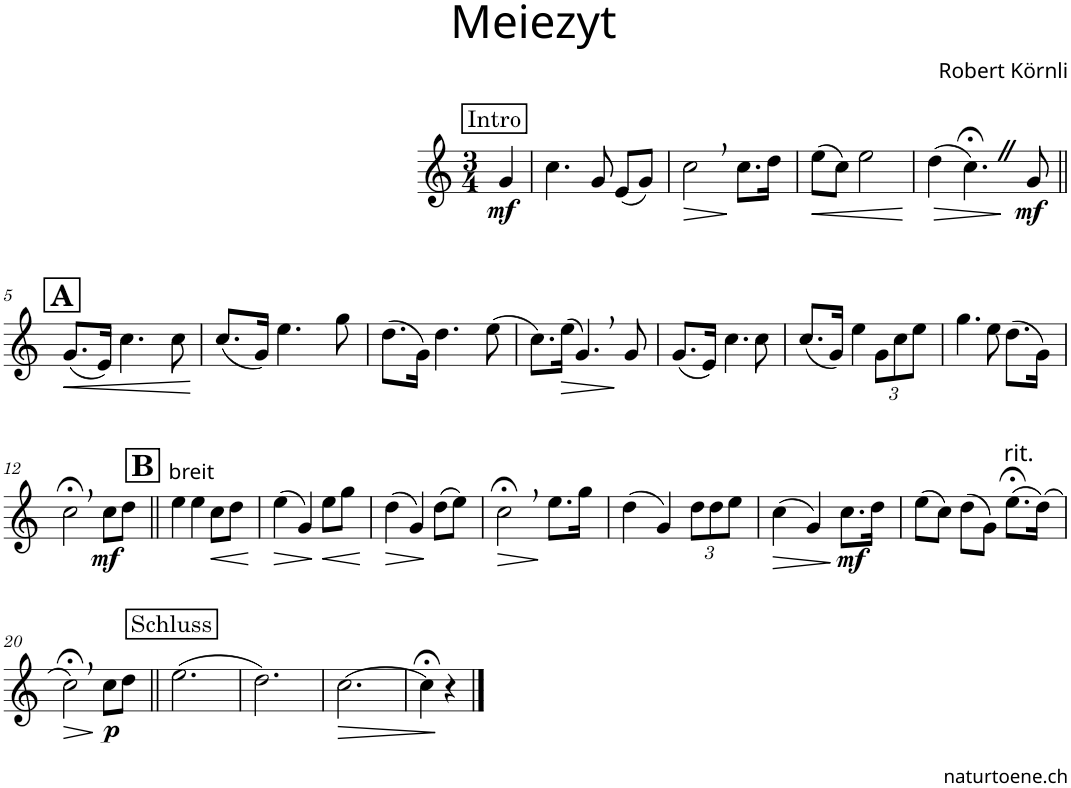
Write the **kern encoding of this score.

**kern	**dynam
*part1	*part1
*staff1	*staff1
*I"Alphorn	*
*I'Alphn.	*
*clefG2	*
*Trd4c6	*
*k[]	*
*M3/4	*
!!LO:REH:place=s1:a:cj:fs=11:t=Intro
=	=
!	!LO:DY:b
4g/	mf
=1	=1
4.cc\	.
8g/	.
(8e/L	.
8g/J)	.
=2	=2
!	!LO:HP:b
2cc,\	>
8.cc\L	]
16dd\Jk	.
=3	=3
!	!LO:HP:b
(8ee\L	<
8cc\J)	.
2ee\	.
.	[
=4	=4
!	!LO:HP:b
(4dd\	>
4.cc;<\)	.
!	!LO:DY:n=1:b
8g/	] mf
!!LO:LB:g=z
!!LO:REH:place=s1:a:B:cj:fs=14:t=A
=5||	=5||
!	!LO:HP:b
(8.g/L	<
16e/Jk)	.
4.cc\	.
8cc\	.
.	[
=6	=6
(8.cc/L	.
16g/Jk)	.
4.ee\	.
8gg\	.
=7	=7
(8.dd\L	.
16g\Jk)	.
4.dd\	.
(8ee\	.
=8	=8
8.cc\L)	.
!	!LO:HP:b
(16ee\Jk	>
4.g,/)	.
8g/	]
=9	=9
(8.g/L	.
16e/Jk)	.
4.cc\	.
8cc\	.
=10	=10
(8.cc/L	.
16g/Jk)	.
4ee\	.
*Xbrackettup	*
12g\L	.
12cc\	.
12ee\J	.
=11	=11
4.gg\	.
8ee\	.
(8.dd\L	.
16g\Jk)	.
!!LO:LB:g=z
=12	=12
2cc;<,\	.
!	!LO:DY:b
8cc\L	mf
8dd\J	.
!!LO:REH:place=s1:a:B:cj:fs=14:t=B
=13||	=13||
!LO:TX:a:t=breit	!
4ee\	.
4ee\	.
!	!LO:HP:b
8cc\L	<
8dd\J	.
.	[
=14	=14
!	!LO:HP:b
(4ee\	>
4g/)	.
!	!LO:HP:n=1:b
8ee\L	] <
8gg\J	.
.	[
=15	=15
!	!LO:HP:b
(4dd\	>
4g/)	.
(8dd\L	]
8ee\J)	.
=16	=16
!	!LO:HP:b
2cc;<,\	>
8.ee\L	]
16gg\Jk	.
=17	=17
(4dd\	.
4g/)	.
12dd\L	.
12dd\	.
12ee\J	.
=18	=18
!	!LO:HP:b
(4cc\	>
4g/)	.
!	!LO:DY:n=1:b
8.cc\L	] mf
16dd\Jk	.
=19	=19
(8ee\L	.
8cc\J)	.
(8dd\L	.
8g\J)	.
!LO:TX:a:t=rit.	!
(8.ee;<\L	.
(16dd\Jk)	.
!!LO:LB:g=z
=20	=20
!	!LO:HP:b
2cc;<,\)	>
!	!LO:DY:n=1:b
8cc\L	] p
8dd\J	.
!!LO:REH:place=s1:a:cj:fs=11:t=Schluss
=21||	=21||
(2.ee\	.
=22	=22
2.dd\)	.
=23	=23
!	!LO:HP:b
[2.cc\	>
=24	=24
4cc;<\]	.
4r	]
==	==
*-	*-
